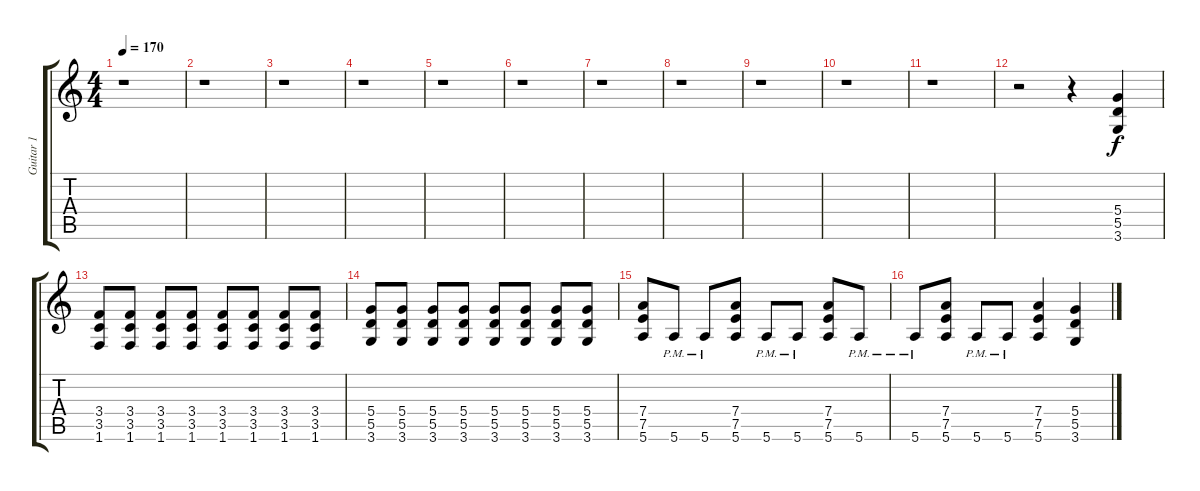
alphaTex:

\track ("Guitar 1" "Guitar 1") {instrument distortionguitar}
\staff {score tabs}
\tuning (E4 B3 G3 D3 A2 E2) {hide}
\ts (4 4)
\tempo 170
\clef g2
\ks c
r.1{dy f} |
r.1 |
r.1 |
r.1 |
r.1 |
r.1 |
r.1 |
r.1 |
r.1 |
r.1 |
r.1 |
r.2 r.4 (5.4 5.5 3.6).4 |
(3.4 3.5 1.6).8 (3.4 3.5 1.6).8 (3.4 3.5 1.6).8 (3.4 3.5 1.6).8 (3.4 3.5 1.6).8 (3.4 3.5 1.6).8 (3.4 3.5 1.6).8 (3.4 3.5 1.6).8 |
(5.4 5.5 3.6).8 (5.4 5.5 3.6).8 (5.4 5.5 3.6).8 (5.4 5.5 3.6).8 (5.4 5.5 3.6).8 (5.4 5.5 3.6).8 (5.4 5.5 3.6).8 (5.4 5.5 3.6).8 |
(7.4 7.5 5.6).8 5.6{pm}.8 5.6{pm}.8 (7.4 7.5 5.6).8 5.6{pm}.8 5.6{pm}.8 (7.4 7.5 5.6).8 5.6{pm}.8 |
5.6{pm}.8 (7.4 7.5 5.6).8 5.6{pm}.8 5.6{pm}.8 (7.4 7.5 5.6).4 (5.4 5.5 3.6).4
